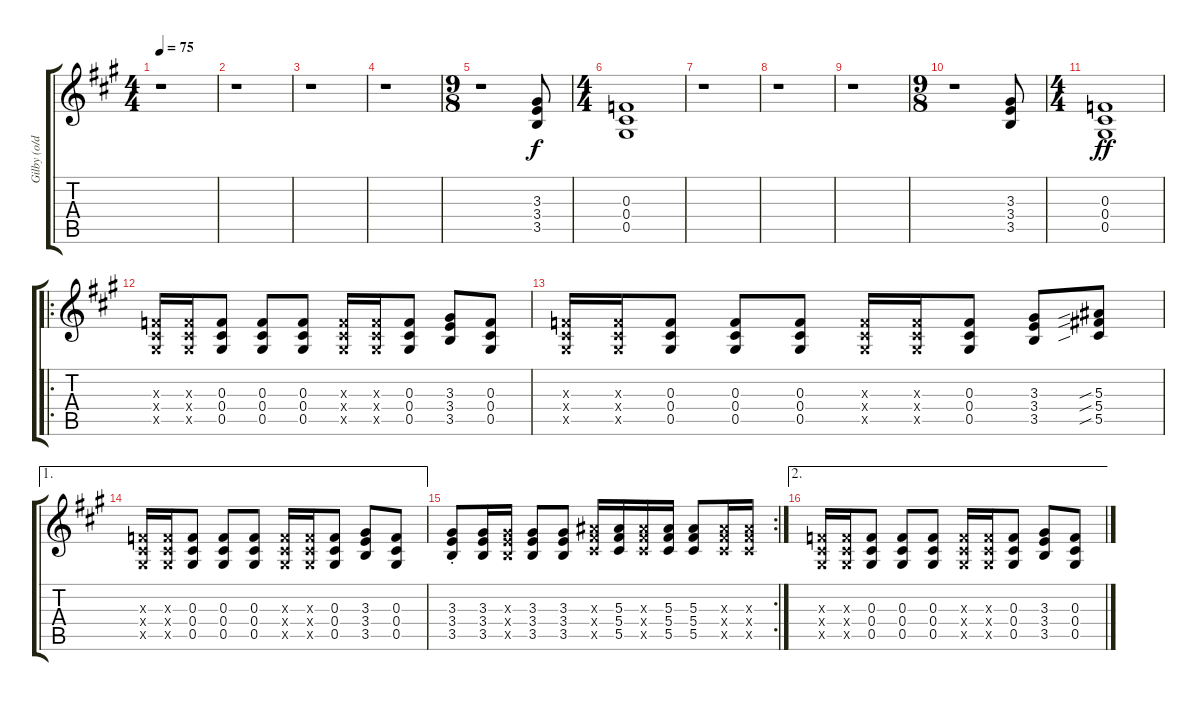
\track ("Gilby (o/d rhythm)" "Gilby (o/d") {instrument overdrivenguitar}
\staff {score tabs}
\tuning (Db4 Ab3 F3 Db3 Ab2 Db2) {hide}
\ts (4 4)
\tempo 75
\clef g2
\ks a
r.1{dy f instrument overdrivenguitar} |
r.1 |
r.1 |
r.1 |
\ts (9 8)
r.1 (3.3 3.4 3.5).8 |
\ts (4 4)
(0.3 0.4 0.5).1 |
r.1 |
r.1 |
r.1 |
\ts (9 8)
r.1 (3.3 3.4 3.5).8 |
\ts (4 4)
(0.3 0.4 0.5).1{dy ff} |
\ro
(0.3{x} 0.4{x} 0.5{x}).16 (0.3{x} 0.4{x} 0.5{x}).16 (0.3 0.4 0.5).8 (0.3 0.4 0.5).8 (0.3 0.4 0.5).8 (0.3{x} 0.4{x} 0.5{x}).16 (0.3{x} 0.4{x} 0.5{x}).16 (0.3 0.4 0.5).8 (3.3 3.4 3.5).8 (0.3 0.4 0.5).8 |
(0.3{x} 0.4{x} 0.5{x}).16 (0.3{x} 0.4{x} 0.5{x}).16 (0.3 0.4 0.5).8 (0.3 0.4 0.5).8 (0.3 0.4 0.5).8 (0.3{x} 0.4{x} 0.5{x}).16 (0.3{x} 0.4{x} 0.5{x}).16 (0.3 0.4 0.5).8 (3.3 3.4 3.5).8 (5.3{sib} 5.4{sib} 5.5{sib}).8 |
\ae 1
(0.3{x} 0.4{x} 0.5{x}).16 (0.3{x} 0.4{x} 0.5{x}).16 (0.3 0.4 0.5).8 (0.3 0.4 0.5).8 (0.3 0.4 0.5).8 (0.3{x} 0.4{x} 0.5{x}).16 (0.3{x} 0.4{x} 0.5{x}).16 (0.3 0.4 0.5).8 (3.3 3.4 3.5).8 (0.3 0.4 0.5).8 |
\rc 2
(3.3{st} 3.4{st} 3.5{st}).8 (3.3 3.4 3.5).16 (3.3{x} 3.4{x} 3.5{x}).16 (3.3 3.4 3.5).8 (3.3 3.4 3.5).8 (5.3{x} 5.4{x} 5.5{x}).16 (5.3 5.4 5.5).16 (5.3{x} 5.4{x} 5.5{x}).16 (5.3 5.4 5.5).16 (5.3 5.4 5.5).8 (5.3{x} 5.4{x} 5.5{x}).16 (5.3{x} 5.4{x} 5.5{x}).16 |
\ae 2
(0.3{x} 0.4{x} 0.5{x}).16 (0.3{x} 0.4{x} 0.5{x}).16 (0.3 0.4 0.5).8 (0.3 0.4 0.5).8 (0.3 0.4 0.5).8 (0.3{x} 0.4{x} 0.5{x}).16 (0.3{x} 0.4{x} 0.5{x}).16 (0.3 0.4 0.5).8 (3.3 3.4 3.5).8 (0.3 0.4 0.5).8
